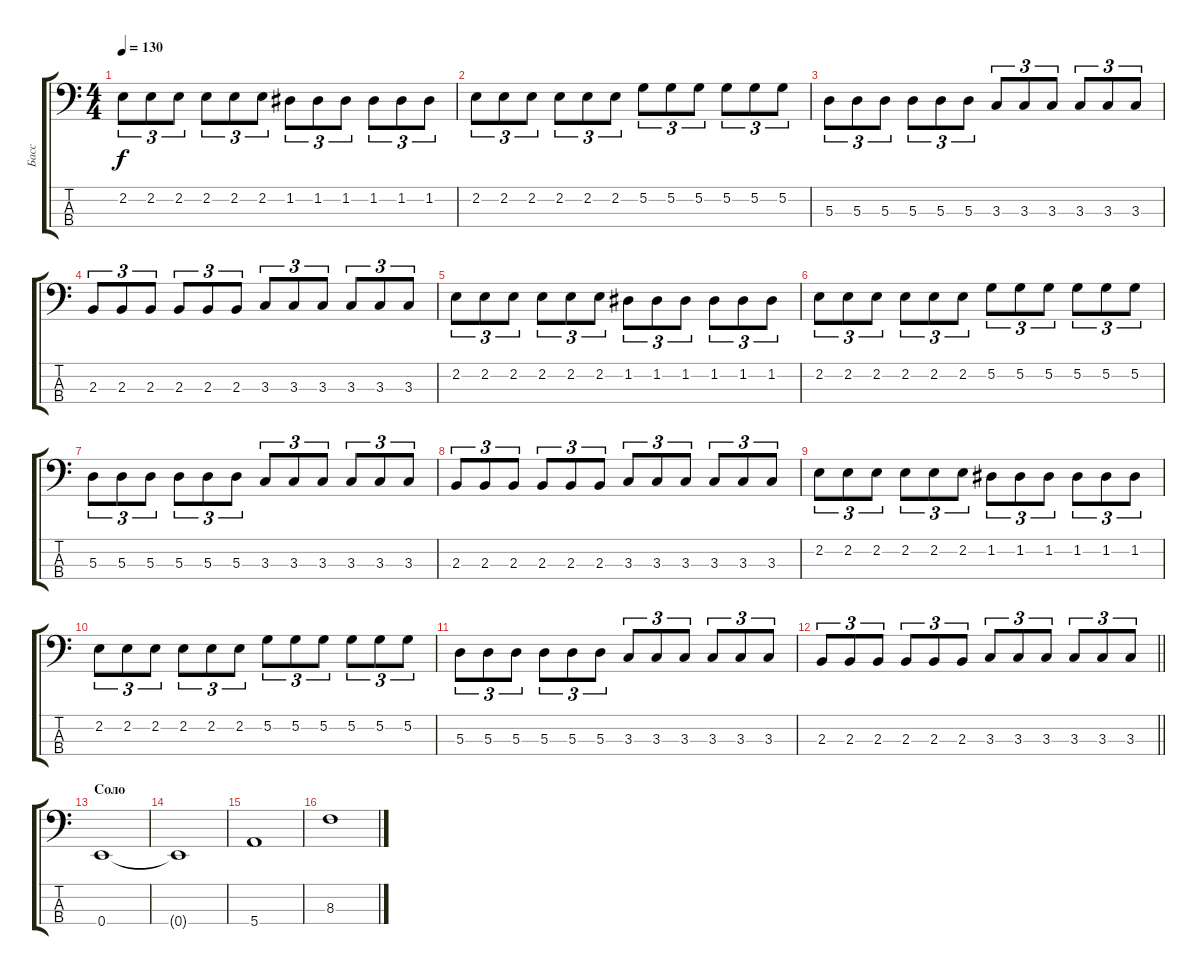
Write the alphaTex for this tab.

\track ("Басс" "Басс") {instrument electricbasspick}
\staff {score tabs}
\tuning (G2 D2 A1 E1) {hide}
\ts (4 4)
\tempo 130
\clef f4
\ks c
2.2.8{tu (3 2) dy f} 2.2.8{tu (3 2)} 2.2.8{tu (3 2)} 2.2.8{tu (3 2)} 2.2.8{tu (3 2)} 2.2.8{tu (3 2)} 1.2.8{tu (3 2)} 1.2.8{tu (3 2)} 1.2.8{tu (3 2)} 1.2.8{tu (3 2)} 1.2.8{tu (3 2)} 1.2.8{tu (3 2)} |
2.2.8{tu (3 2)} 2.2.8{tu (3 2)} 2.2.8{tu (3 2)} 2.2.8{tu (3 2)} 2.2.8{tu (3 2)} 2.2.8{tu (3 2)} 5.2.8{tu (3 2)} 5.2.8{tu (3 2)} 5.2.8{tu (3 2)} 5.2.8{tu (3 2)} 5.2.8{tu (3 2)} 5.2.8{tu (3 2)} |
5.3.8{tu (3 2)} 5.3.8{tu (3 2)} 5.3.8{tu (3 2)} 5.3.8{tu (3 2)} 5.3.8{tu (3 2)} 5.3.8{tu (3 2)} 3.3.8{tu (3 2)} 3.3.8{tu (3 2)} 3.3.8{tu (3 2)} 3.3.8{tu (3 2)} 3.3.8{tu (3 2)} 3.3.8{tu (3 2)} |
2.3.8{tu (3 2)} 2.3.8{tu (3 2)} 2.3.8{tu (3 2)} 2.3.8{tu (3 2)} 2.3.8{tu (3 2)} 2.3.8{tu (3 2)} 3.3.8{tu (3 2)} 3.3.8{tu (3 2)} 3.3.8{tu (3 2)} 3.3.8{tu (3 2)} 3.3.8{tu (3 2)} 3.3.8{tu (3 2)} |
2.2.8{tu (3 2)} 2.2.8{tu (3 2)} 2.2.8{tu (3 2)} 2.2.8{tu (3 2)} 2.2.8{tu (3 2)} 2.2.8{tu (3 2)} 1.2.8{tu (3 2)} 1.2.8{tu (3 2)} 1.2.8{tu (3 2)} 1.2.8{tu (3 2)} 1.2.8{tu (3 2)} 1.2.8{tu (3 2)} |
2.2.8{tu (3 2)} 2.2.8{tu (3 2)} 2.2.8{tu (3 2)} 2.2.8{tu (3 2)} 2.2.8{tu (3 2)} 2.2.8{tu (3 2)} 5.2.8{tu (3 2)} 5.2.8{tu (3 2)} 5.2.8{tu (3 2)} 5.2.8{tu (3 2)} 5.2.8{tu (3 2)} 5.2.8{tu (3 2)} |
5.3.8{tu (3 2)} 5.3.8{tu (3 2)} 5.3.8{tu (3 2)} 5.3.8{tu (3 2)} 5.3.8{tu (3 2)} 5.3.8{tu (3 2)} 3.3.8{tu (3 2)} 3.3.8{tu (3 2)} 3.3.8{tu (3 2)} 3.3.8{tu (3 2)} 3.3.8{tu (3 2)} 3.3.8{tu (3 2)} |
2.3.8{tu (3 2)} 2.3.8{tu (3 2)} 2.3.8{tu (3 2)} 2.3.8{tu (3 2)} 2.3.8{tu (3 2)} 2.3.8{tu (3 2)} 3.3.8{tu (3 2)} 3.3.8{tu (3 2)} 3.3.8{tu (3 2)} 3.3.8{tu (3 2)} 3.3.8{tu (3 2)} 3.3.8{tu (3 2)} |
2.2.8{tu (3 2)} 2.2.8{tu (3 2)} 2.2.8{tu (3 2)} 2.2.8{tu (3 2)} 2.2.8{tu (3 2)} 2.2.8{tu (3 2)} 1.2.8{tu (3 2)} 1.2.8{tu (3 2)} 1.2.8{tu (3 2)} 1.2.8{tu (3 2)} 1.2.8{tu (3 2)} 1.2.8{tu (3 2)} |
2.2.8{tu (3 2)} 2.2.8{tu (3 2)} 2.2.8{tu (3 2)} 2.2.8{tu (3 2)} 2.2.8{tu (3 2)} 2.2.8{tu (3 2)} 5.2.8{tu (3 2)} 5.2.8{tu (3 2)} 5.2.8{tu (3 2)} 5.2.8{tu (3 2)} 5.2.8{tu (3 2)} 5.2.8{tu (3 2)} |
5.3.8{tu (3 2)} 5.3.8{tu (3 2)} 5.3.8{tu (3 2)} 5.3.8{tu (3 2)} 5.3.8{tu (3 2)} 5.3.8{tu (3 2)} 3.3.8{tu (3 2)} 3.3.8{tu (3 2)} 3.3.8{tu (3 2)} 3.3.8{tu (3 2)} 3.3.8{tu (3 2)} 3.3.8{tu (3 2)} |
\barLineRight lightlight
2.3.8{tu (3 2)} 2.3.8{tu (3 2)} 2.3.8{tu (3 2)} 2.3.8{tu (3 2)} 2.3.8{tu (3 2)} 2.3.8{tu (3 2)} 3.3.8{tu (3 2)} 3.3.8{tu (3 2)} 3.3.8{tu (3 2)} 3.3.8{tu (3 2)} 3.3.8{tu (3 2)} 3.3.8{tu (3 2)} |
\section ("" "Соло")
0.4.1 |
0.4{t}.1 |
5.4.1 |
8.3.1
